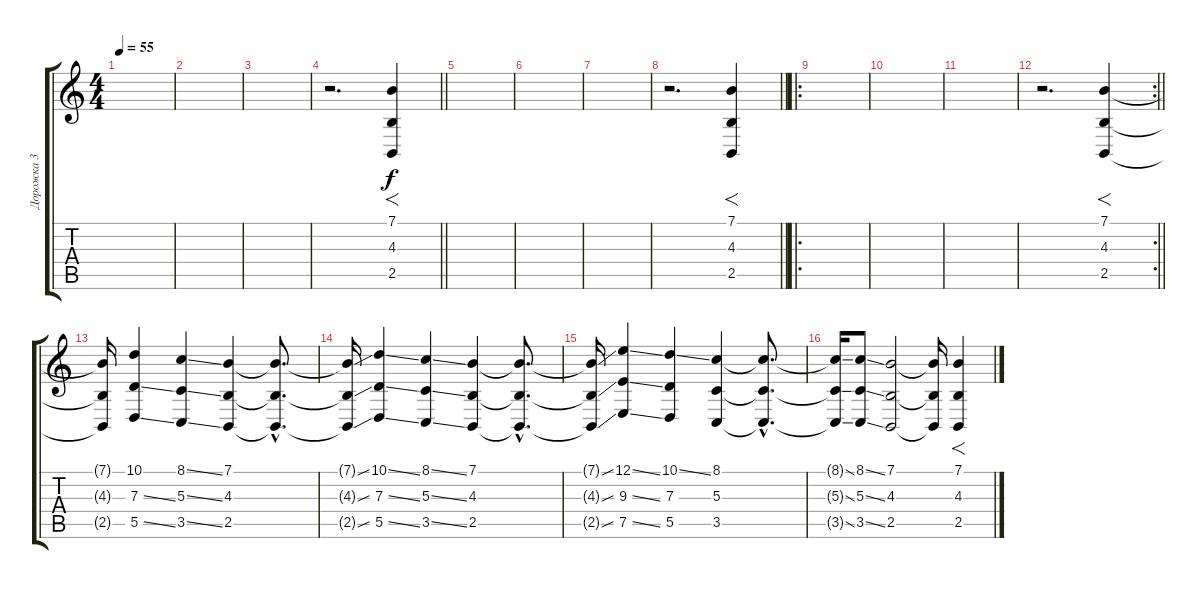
\track ("Дорожка 3" "Дорожка 3") {instrument pad4choir}
\staff {score tabs}
\tuning (E4 B3 G3 D3 A2 E2) {hide}
\ts (4 4)
\tempo 55
\clef g2
\ks c
|
|
|
\barLineRight lightlight
r.2{d} (7.1 4.3 2.5).4{f} |
\section ("" "")
|
|
|
\barLineRight lightlight
r.2{d} (7.1 4.3 2.5).4{f} |
\ro
\section ("" "")
|
|
|
\rc 2
\barLineRight lightlight
r.2{d} (7.1 4.3 2.5).4{f} |
\section ("" "")
(7.1{t} 4.3{t} 2.5{t}).16 (10.1 7.3{ss} 5.5{ss}).4 (8.1{ss} 5.3{ss} 3.5{ss}).4 (7.1 4.3 2.5).4 (7.1{hac t} 4.3{hac t} 2.5{hac t}).8{d} |
(7.1{ss t} 4.3{ss t} 2.5{ss t}).16 (10.1{ss} 7.3{ss} 5.5{ss}).4 (8.1{ss} 5.3{ss} 3.5{ss}).4 (7.1 4.3 2.5).4 (7.1{hac t} 4.3{hac t} 2.5{hac t}).8{d} |
(7.1{ss t} 4.3{ss t} 2.5{ss t}).16 (12.1{ss} 9.3{ss} 7.5{ss}).4 (10.1{ss} 7.3 5.5).4 (8.1 5.3 3.5).4 (8.1{hac t} 5.3{hac t} 3.5{hac t}).8{d} |
(8.1{ss t} 5.3{ss t} 3.5{ss t}).16 (8.1{ss} 5.3{ss} 3.5{ss}).8 (7.1 4.3 2.5).2 (7.1{t} 4.3{t} 2.5{t}).16 (7.1 4.3 2.5).4{f}
